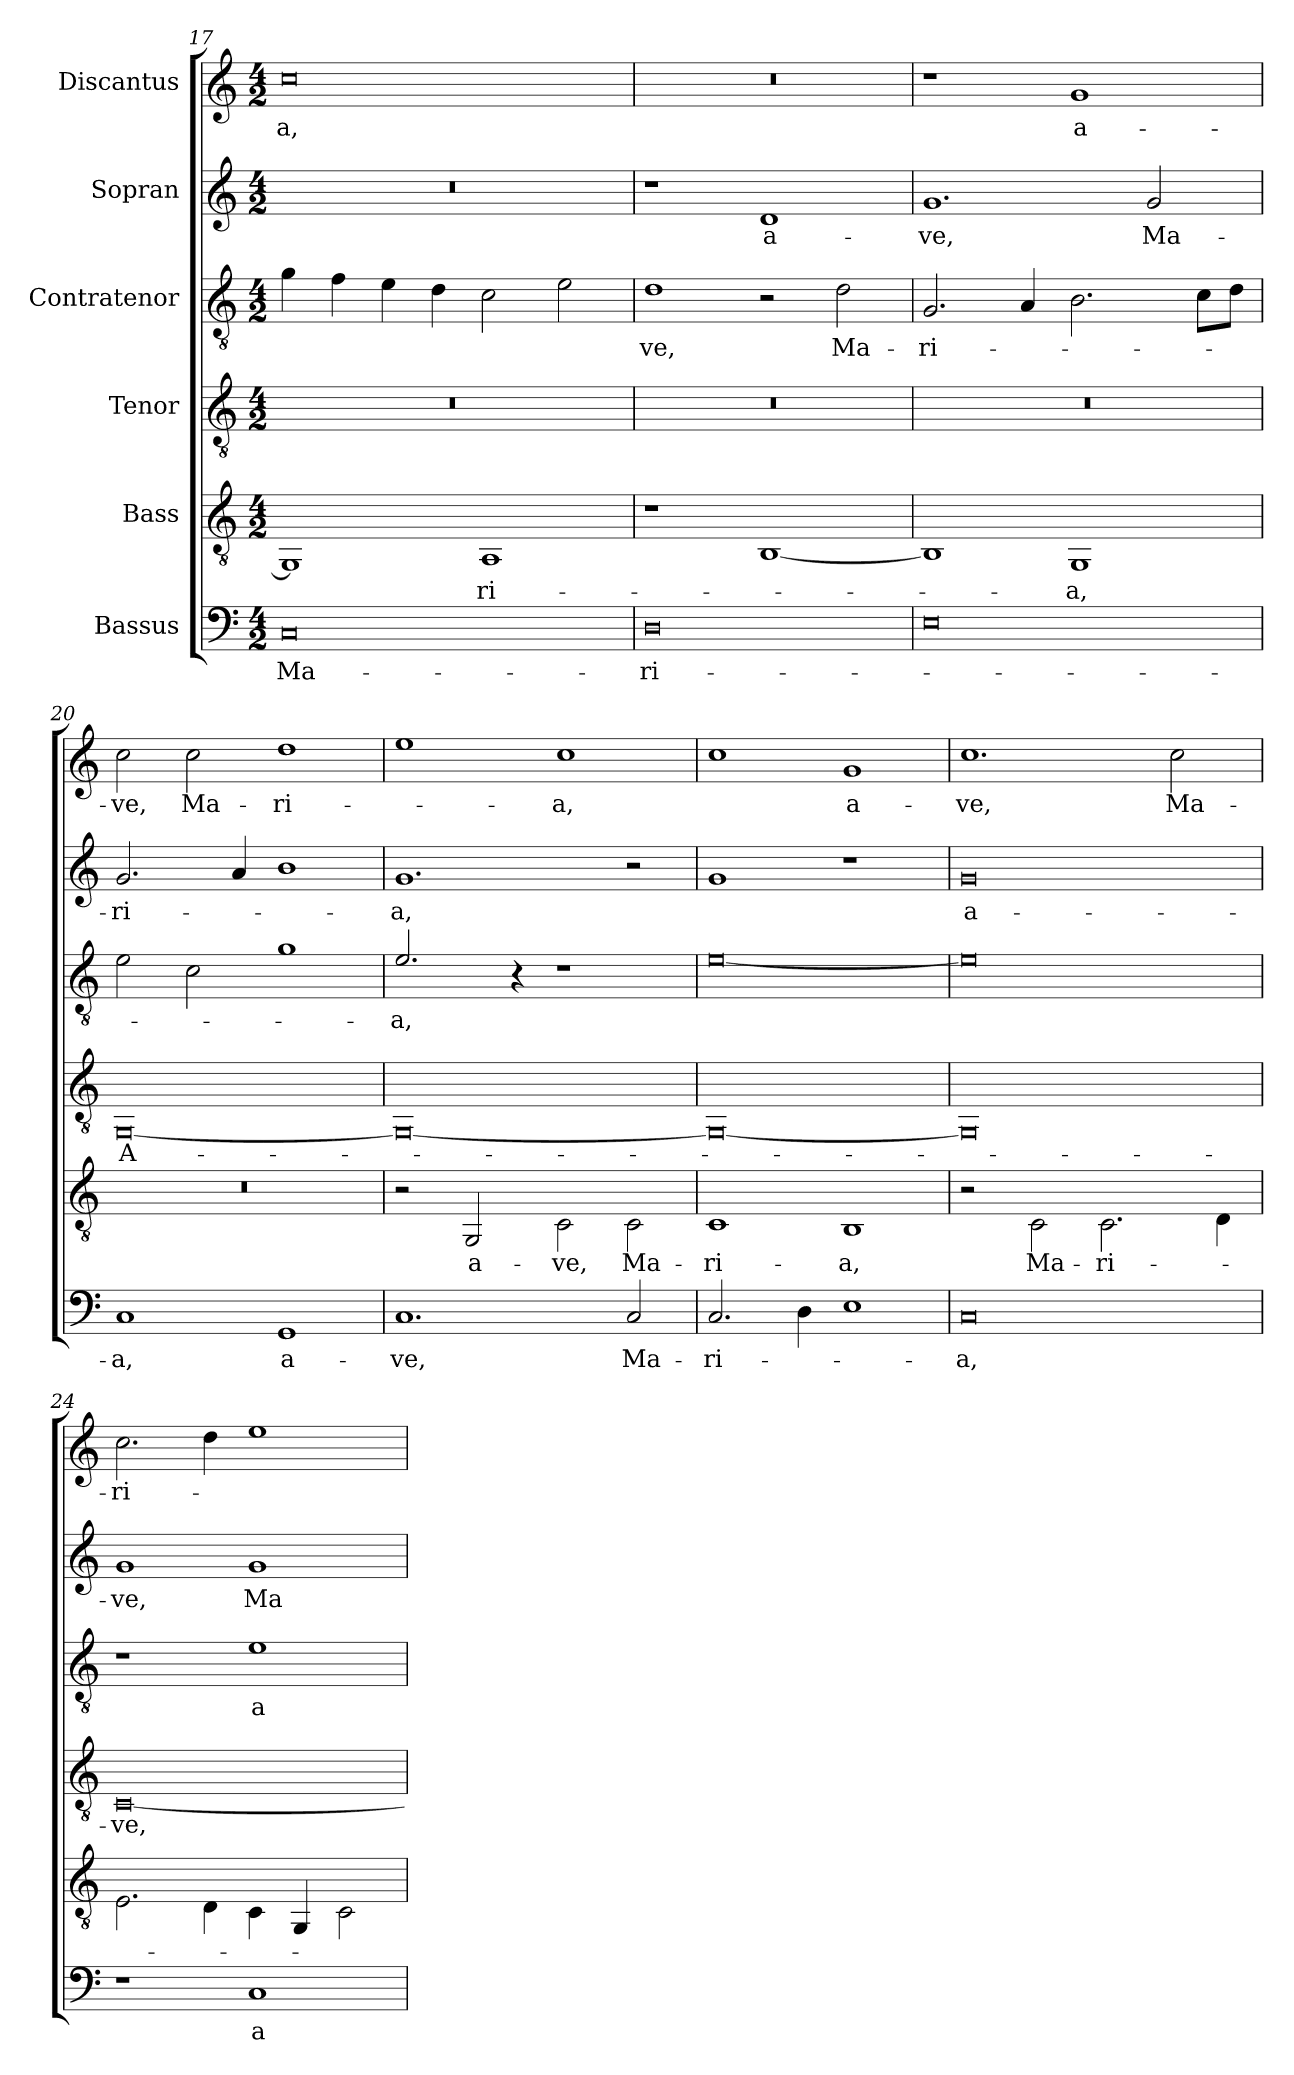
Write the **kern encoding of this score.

**kern	**text	**kern	**text	**kern	**text	**kern	**text	**kern	**text	**kern	**text
*part6	*part6	*part5	*part5	*part4	*part4	*part3	*part3	*part2	*part2	*part1	*part1
*staff6	*staff6	*staff5	*staff5	*staff4	*staff4	*staff3	*staff3	*staff2	*staff2	*staff1	*staff1
*I"Bassus	*	*I"Bass	*	*I"Tenor	*	*I"Contratenor	*	*I"Sopran	*	*I"Discantus	*
*clefF4	*	*clefGv2	*	*clefGv2	*	*clefGv2	*	*clefG2	*	*clefG2	*
*k[]	*	*k[]	*	*k[]	*	*k[]	*	*k[]	*	*k[]	*
*M4/2	*	*M4/2	*	*M4/2	*	*M4/2	*	*M4/2	*	*M4/2	*
=17	=17	=17	=17	=17	=17	=17	=17	=17	=17	=17	=17
0C/	Ma-	1GG/]	.	0r	.	4g\	.	0r	.	0cc\	-a,
.	.	.	.	.	.	4f\	.	.	.	.	.
.	.	.	.	.	.	4e\	.	.	.	.	.
.	.	.	.	.	.	4d\	.	.	.	.	.
.	.	1AA/	-ri-	.	.	2c\	.	.	.	.	.
.	.	.	.	.	.	2e\	.	.	.	.	.
=18	=18	=18	=18	=18	=18	=18	=18	=18	=18	=18	=18
0D\	-ri-	1r	.	0r	.	1d/	-ve,	1r	.	0r	.
.	.	[1BB/	.	.	.	2r	.	1d/	a-	.	.
.	.	.	.	.	.	2d\	Ma-	.	.	.	.
=19	=19	=19	=19	=19	=19	=19	=19	=19	=19	=19	=19
0E\	.	1BB/]	.	0r	.	2.G/	-ri-	1.g/	-ve,	1r	.
.	.	.	.	.	.	4A/	.	.	.	.	.
.	.	1GG/	-a,	.	.	2.B\	.	.	.	1g/	a-
.	.	.	.	.	.	.	.	2g/	Ma-	.	.
.	.	.	.	.	.	8c\L	.	.	.	.	.
.	.	.	.	.	.	8d\J	.	.	.	.	.
=20	=20	=20	=20	=20	=20	=20	=20	=20	=20	=20	=20
1C/	-a,	0r	.	[0GG/	A-	2e\	.	2.g/	-ri-	2cc\	-ve,
.	.	.	.	.	.	2c\	.	.	.	2cc\	Ma-
.	.	.	.	.	.	.	.	4a/	.	.	.
1GG/	a-	.	.	.	.	1g/	.	1b\	.	1dd\	-ri-
=21	=21	=21	=21	=21	=21	=21	=21	=21	=21	=21	=21
1.C/	-ve,	2r	.	0GG/_	.	2.e/	-a,	1.g/	-a,	1ee\	.
.	.	2GG/	a-	.	.	.	.	.	.	.	.
.	.	.	.	.	.	4r	.	.	.	.	.
.	.	2C\	-ve,	.	.	1r	.	.	.	1cc\	-a,
2C/	Ma-	2C\	Ma-	.	.	.	.	2r	.	.	.
=22	=22	=22	=22	=22	=22	=22	=22	=22	=22	=22	=22
2.C/	-ri-	1C/	-ri-	0GG/_	.	[0e/	.	1g/	.	1cc\	.
4D\	.	.	.	.	.	.	.	.	.	.	.
1E\	.	1BB/	-a,	.	.	.	.	1r	.	1g/	a-
=23	=23	=23	=23	=23	=23	=23	=23	=23	=23	=23	=23
0C/	-a,	2r	.	0GG/]	.	0e/]	.	0g/	a-	1.cc\	-ve,
.	.	2C\	Ma-	.	.	.	.	.	.	.	.
.	.	2.C\	-ri-	.	.	.	.	.	.	.	.
.	.	.	.	.	.	.	.	.	.	2cc\	Ma-
.	.	4D\	.	.	.	.	.	.	.	.	.
=24	=24	=24	=24	=24	=24	=24	=24	=24	=24	=24	=24
1r	.	2.E\	.	[0C/	-ve,	1r	.	1g/	-ve,	2.cc\	-ri-
.	.	4D\	.	.	.	.	.	.	.	4dd\	.
1C/	a-	4C\	.	.	.	1e/	a-	1g/	Ma-	1ee\	.
.	.	4GG/	.	.	.	.	.	.	.	.	.
.	.	2C\	.	.	.	.	.	.	.	.	.
=	=	=	=	=	=	=	=	=	=	=	=
*-	*-	*-	*-	*-	*-	*-	*-	*-	*-	*-	*-
